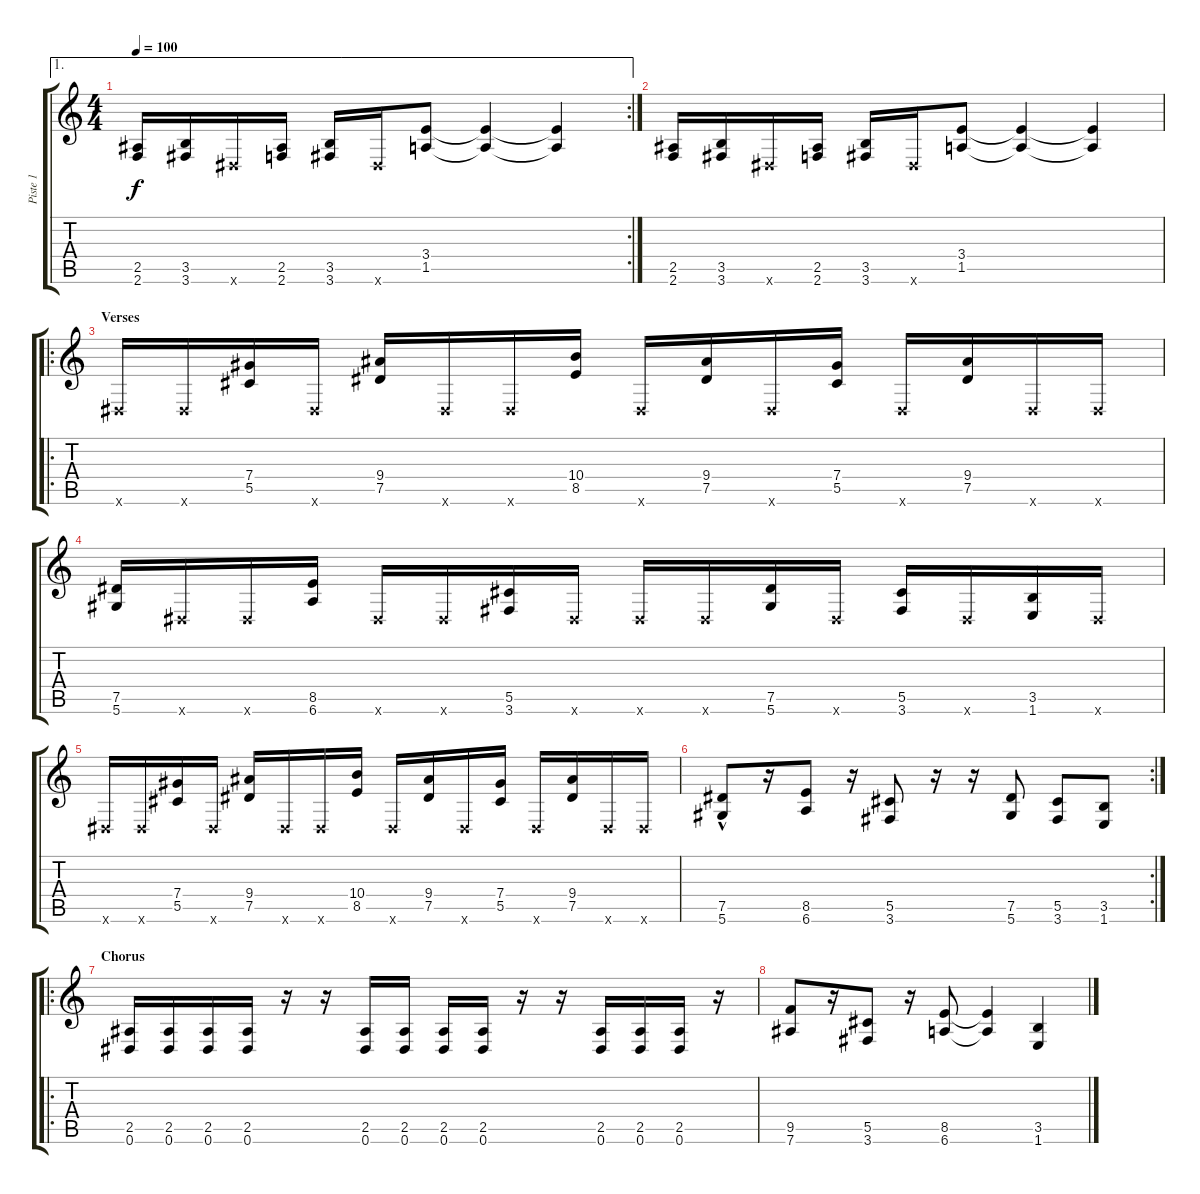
\track ("Piste 1" "Piste 1") {instrument distortionguitar}
\staff {score tabs}
\tuning (Eb4 Bb3 Gb3 Db3 Ab2 Eb2) {hide}
\ae 1
\rc 2
\ts (4 4)
\tempo 100
\clef g2
\ks c
(2.5 2.6).16{dy f} (3.5 3.6).16 0.6{x}.16 (2.5 2.6).16 (3.5 3.6).16 0.6{x}.16 (3.4 1.5).8 (3.4{t} 1.5{t}).4 (3.4{t} 1.5{t}).4 |
(2.5 2.6).16 (3.5 3.6).16 0.6{x}.16 (2.5 2.6).16 (3.5 3.6).16 0.6{x}.16 (3.4 1.5).8 (3.4{t} 1.5{t}).4 (3.4{t} 1.5{t}).4 |
\ro
\section ("" "Verses")
0.6{x}.16 0.6{x}.16 (7.4 5.5).16 0.6{x}.16 (9.4 7.5).16 0.6{x}.16 0.6{x}.16 (10.4 8.5).16 0.6{x}.16 (9.4 7.5).16 0.6{x}.16 (7.4 5.5).16 0.6{x}.16 (9.4 7.5).16 0.6{x}.16 0.6{x}.16 |
(7.5 5.6).16 0.6{x}.16 0.6{x}.16 (8.5 6.6).16 0.6{x}.16 0.6{x}.16 (5.5 3.6).16 0.6{x}.16 0.6{x}.16 0.6{x}.16 (7.5 5.6).16 0.6{x}.16 (5.5 3.6).16 0.6{x}.16 (3.5 1.6).16 0.6{x}.16 |
0.6{x}.16 0.6{x}.16 (7.4 5.5).16 0.6{x}.16 (9.4 7.5).16 0.6{x}.16 0.6{x}.16 (10.4 8.5).16 0.6{x}.16 (9.4 7.5).16 0.6{x}.16 (7.4 5.5).16 0.6{x}.16 (9.4 7.5).16 0.6{x}.16 0.6{x}.16 |
\rc 2
(7.5{hac} 5.6).8 r.16 (8.5 6.6).8 r.16 (5.5 3.6).8 r.16 r.16 (7.5 5.6).8 (5.5 3.6).8 (3.5 1.6).8 |
\ro
\section ("" "Chorus")
(2.5 0.6).16 (2.5 0.6).16 (2.5 0.6).16 (2.5 0.6).16 r.16 r.16 (2.5 0.6).16 (2.5 0.6).16 (2.5 0.6).16 (2.5 0.6).16 r.16 r.16 (2.5 0.6).16 (2.5 0.6).16 (2.5 0.6).16 r.16 |
(9.5 7.6).8 r.16 (5.5 3.6).8 r.16 (8.5 6.6).8 (8.5{t} 6.6{t}).4 (3.5 1.6).4
